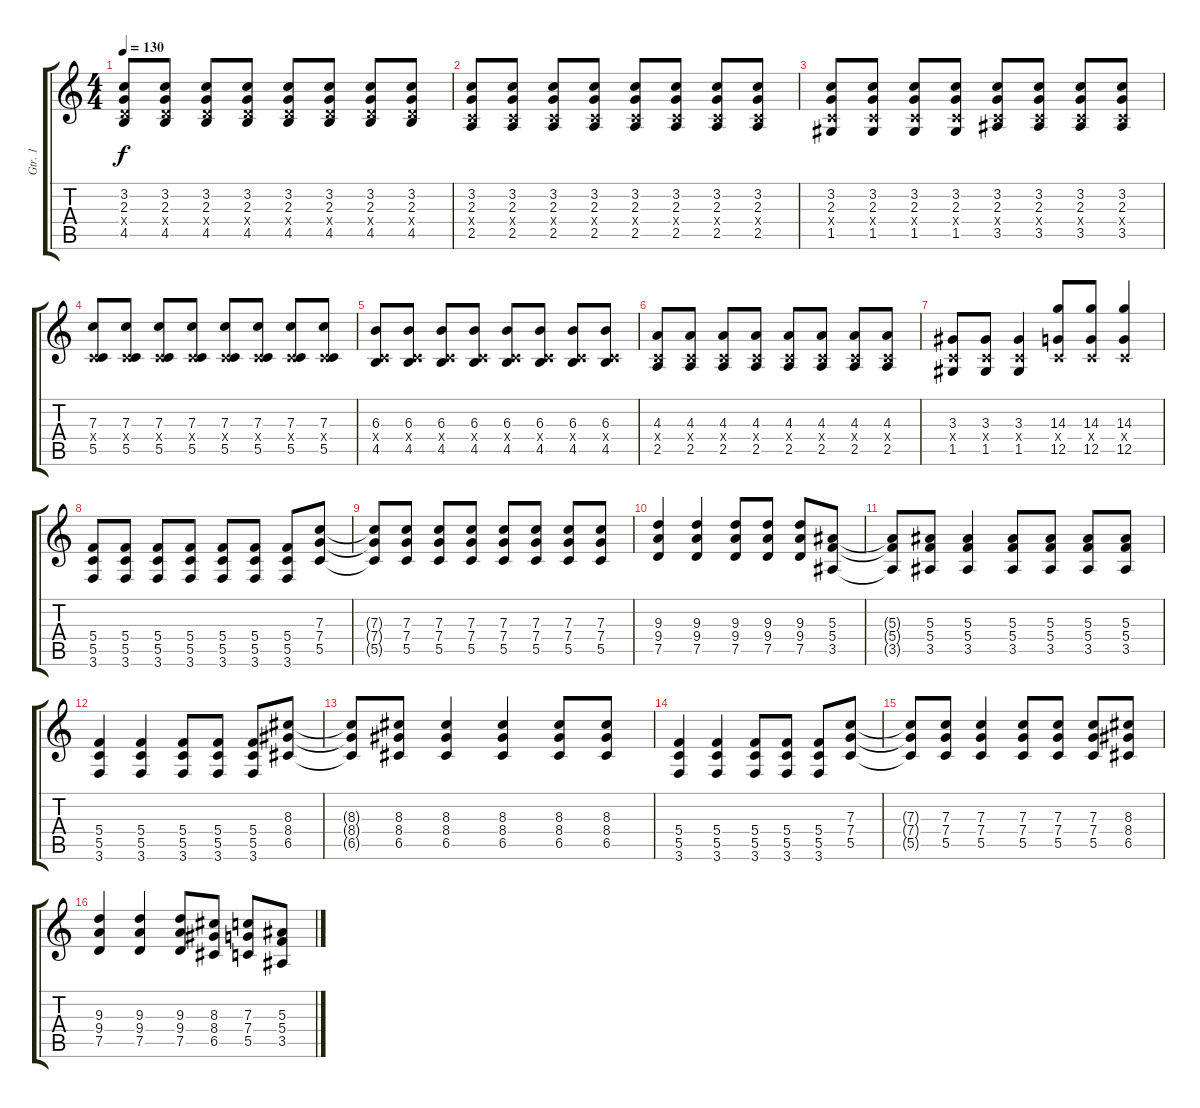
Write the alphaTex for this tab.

\track ("Gtr. 1" "Gtr. 1") {instrument distortionguitar}
\staff {score tabs}
\tuning (D4 A3 F3 C3 G2 D2) {hide}
\ts (4 4)
\tempo 130
\clef g2
\ks c
(3.2 2.3 2.4{x} 4.5).8{dy f} (3.2 2.3 2.4{x} 4.5).8 (3.2 2.3 2.4{x} 4.5).8 (3.2 2.3 2.4{x} 4.5).8 (3.2 2.3 2.4{x} 4.5).8 (3.2 2.3 2.4{x} 4.5).8 (3.2 2.3 2.4{x} 4.5).8 (3.2 2.3 2.4{x} 4.5).8 |
(3.2 2.3 0.4{x} 2.5).8 (3.2 2.3 0.4{x} 2.5).8 (3.2 2.3 0.4{x} 2.5).8 (3.2 2.3 0.4{x} 2.5).8 (3.2 2.3 0.4{x} 2.5).8 (3.2 2.3 0.4{x} 2.5).8 (3.2 2.3 0.4{x} 2.5).8 (3.2 2.3 0.4{x} 2.5).8 |
(3.2 2.3 0.4{x} 1.5).8 (3.2 2.3 0.4{x} 1.5).8 (3.2 2.3 0.4{x} 1.5).8 (3.2 2.3 0.4{x} 1.5).8 (3.2 2.3 0.4{x} 3.5).8 (3.2 2.3 0.4{x} 3.5).8 (3.2 2.3 0.4{x} 3.5).8 (3.2 2.3 0.4{x} 3.5).8 |
(7.3 0.4{x} 5.5).8 (7.3 0.4{x} 5.5).8 (7.3 0.4{x} 5.5).8 (7.3 0.4{x} 5.5).8 (7.3 0.4{x} 5.5).8 (7.3 0.4{x} 5.5).8 (7.3 0.4{x} 5.5).8 (7.3 0.4{x} 5.5).8 |
(6.3 0.4{x} 4.5).8 (6.3 0.4{x} 4.5).8 (6.3 0.4{x} 4.5).8 (6.3 0.4{x} 4.5).8 (6.3 0.4{x} 4.5).8 (6.3 0.4{x} 4.5).8 (6.3 0.4{x} 4.5).8 (6.3 0.4{x} 4.5).8 |
(4.3 0.4{x} 2.5).8 (4.3 0.4{x} 2.5).8 (4.3 0.4{x} 2.5).8 (4.3 0.4{x} 2.5).8 (4.3 0.4{x} 2.5).8 (4.3 0.4{x} 2.5).8 (4.3 0.4{x} 2.5).8 (4.3 0.4{x} 2.5).8 |
(3.3 0.4{x} 1.5).8 (3.3 0.4{x} 1.5).8 (3.3 0.4{x} 1.5).4 (14.3 0.4{x} 12.5).8 (14.3 0.4{x} 12.5).8 (14.3 0.4{x} 12.5).4 |
(5.4 5.5 3.6).8 (5.4 5.5 3.6).8 (5.4 5.5 3.6).8 (5.4 5.5 3.6).8 (5.4 5.5 3.6).8 (5.4 5.5 3.6).8 (5.4 5.5 3.6).8 (7.3 7.4 5.5).8 |
(7.3{t} 7.4{t} 5.5{t}).8 (7.3 7.4 5.5).8 (7.3 7.4 5.5).8 (7.3 7.4 5.5).8 (7.3 7.4 5.5).8 (7.3 7.4 5.5).8 (7.3 7.4 5.5).8 (7.3 7.4 5.5).8 |
(9.3 9.4 7.5).4 (9.3 9.4 7.5).4 (9.3 9.4 7.5).8 (9.3 9.4 7.5).8 (9.3 9.4 7.5).8 (5.3 5.4 3.5).8 |
(5.3{t} 5.4{t} 3.5{t}).8 (5.3 5.4 3.5).8 (5.3 5.4 3.5).4 (5.3 5.4 3.5).8 (5.3 5.4 3.5).8 (5.3 5.4 3.5).8 (5.3 5.4 3.5).8 |
(5.4 5.5 3.6).4 (5.4 5.5 3.6).4 (5.4 5.5 3.6).8 (5.4 5.5 3.6).8 (5.4 5.5 3.6).8 (8.3 8.4 6.5).8 |
(8.3{t} 8.4{t} 6.5{t}).8 (8.3 8.4 6.5).8 (8.3 8.4 6.5).4 (8.3 8.4 6.5).4 (8.3 8.4 6.5).8 (8.3 8.4 6.5).8 |
(5.4 5.5 3.6).4 (5.4 5.5 3.6).4 (5.4 5.5 3.6).8 (5.4 5.5 3.6).8 (5.4 5.5 3.6).8 (7.3 7.4 5.5).8 |
(7.3{t} 7.4{t} 5.5{t}).8 (7.3 7.4 5.5).8 (7.3 7.4 5.5).4 (7.3 7.4 5.5).8 (7.3 7.4 5.5).8 (7.3 7.4 5.5).8 (8.3 8.4 6.5).8 |
(9.3 9.4 7.5).4 (9.3 9.4 7.5).4 (9.3 9.4 7.5).8 (8.3 8.4 6.5).8 (7.3 7.4 5.5).8 (5.3 5.4 3.5).8
